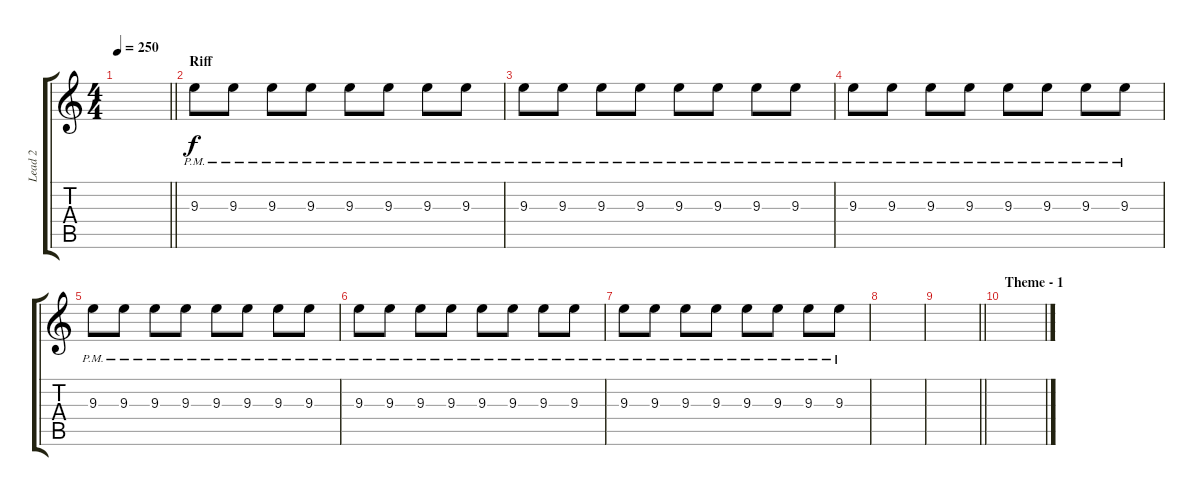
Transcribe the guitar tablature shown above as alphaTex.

\track ("Lead 2" "Lead 2") {instrument overdrivenguitar}
\staff {score tabs}
\tuning (E4 B3 G3 D3 A2 E2) {hide}
\ts (4 4)
\tempo 250
\clef g2
\barLineRight lightlight
\ks c
|
\section ("" "Riff")
9.3{pm}.8 9.3{pm}.8 9.3{pm}.8 9.3{pm}.8 9.3{pm}.8 9.3{pm}.8 9.3{pm}.8 9.3{pm}.8 |
9.3{pm}.8 9.3{pm}.8 9.3{pm}.8 9.3{pm}.8 9.3{pm}.8 9.3{pm}.8 9.3{pm}.8 9.3{pm}.8 |
9.3{pm}.8 9.3{pm}.8 9.3{pm}.8 9.3{pm}.8 9.3{pm}.8 9.3{pm}.8 9.3{pm}.8 9.3{pm}.8 |
9.3{pm}.8 9.3{pm}.8 9.3{pm}.8 9.3{pm}.8 9.3{pm}.8 9.3{pm}.8 9.3{pm}.8 9.3{pm}.8 |
9.3{pm}.8 9.3{pm}.8 9.3{pm}.8 9.3{pm}.8 9.3{pm}.8 9.3{pm}.8 9.3{pm}.8 9.3{pm}.8 |
9.3{pm}.8 9.3{pm}.8 9.3{pm}.8 9.3{pm}.8 9.3{pm}.8 9.3{pm}.8 9.3{pm}.8 9.3{pm}.8 |
|
\barLineRight lightlight
|
\section ("" "Theme - 1")
